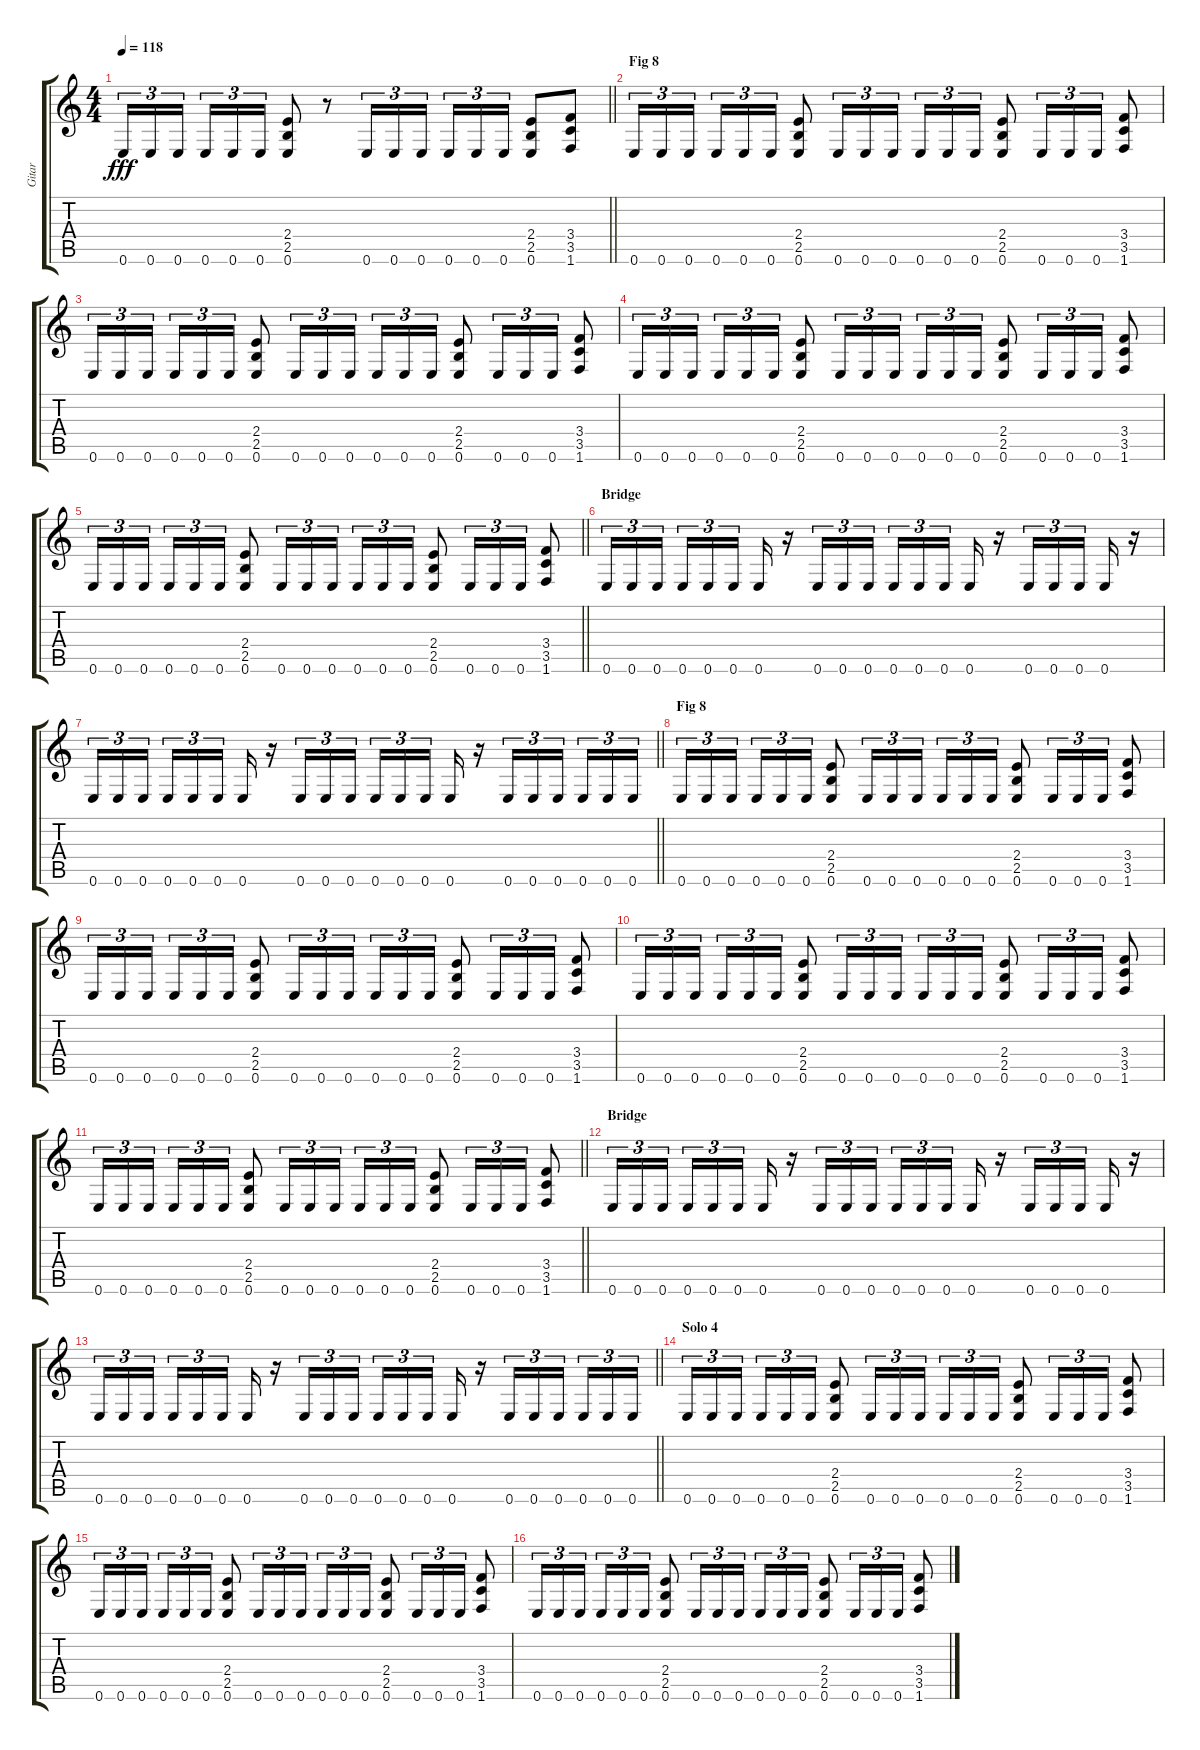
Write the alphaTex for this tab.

\track ("Gitar" "Gitar") {instrument electricguitarclean}
\staff {score tabs}
\tuning (E4 B3 G3 D3 A2 E2) {hide}
\ts (4 4)
\tempo 118
\clef g2
\barLineRight lightlight
\ks c
0.6.16{tu (3 2) dy fff} 0.6.16{tu (3 2)} 0.6.16{tu (3 2) beam splitsecondary} 0.6.16{tu (3 2)} 0.6.16{tu (3 2)} 0.6.16{tu (3 2)} (2.4 2.5 0.6).8 r.8 0.6.16{tu (3 2)} 0.6.16{tu (3 2)} 0.6.16{tu (3 2) beam splitsecondary} 0.6.16{tu (3 2)} 0.6.16{tu (3 2)} 0.6.16{tu (3 2)} (2.4 2.5 0.6).8 (3.4 3.5 1.6).8 |
\section ("" "Fig 8")
0.6.16{tu (3 2)} 0.6.16{tu (3 2)} 0.6.16{tu (3 2) beam splitsecondary} 0.6.16{tu (3 2)} 0.6.16{tu (3 2)} 0.6.16{tu (3 2)} (2.4 2.5 0.6).8 0.6.16{tu (3 2)} 0.6.16{tu (3 2)} 0.6.16{tu (3 2)} 0.6.16{tu (3 2)} 0.6.16{tu (3 2)} 0.6.16{tu (3 2)} (2.4 2.5 0.6).8 0.6.16{tu (3 2)} 0.6.16{tu (3 2)} 0.6.16{tu (3 2)} (3.4 3.5 1.6).8 |
0.6.16{tu (3 2)} 0.6.16{tu (3 2)} 0.6.16{tu (3 2) beam splitsecondary} 0.6.16{tu (3 2)} 0.6.16{tu (3 2)} 0.6.16{tu (3 2)} (2.4 2.5 0.6).8 0.6.16{tu (3 2)} 0.6.16{tu (3 2)} 0.6.16{tu (3 2)} 0.6.16{tu (3 2)} 0.6.16{tu (3 2)} 0.6.16{tu (3 2)} (2.4 2.5 0.6).8 0.6.16{tu (3 2)} 0.6.16{tu (3 2)} 0.6.16{tu (3 2)} (3.4 3.5 1.6).8 |
0.6.16{tu (3 2)} 0.6.16{tu (3 2)} 0.6.16{tu (3 2) beam splitsecondary} 0.6.16{tu (3 2)} 0.6.16{tu (3 2)} 0.6.16{tu (3 2)} (2.4 2.5 0.6).8 0.6.16{tu (3 2)} 0.6.16{tu (3 2)} 0.6.16{tu (3 2)} 0.6.16{tu (3 2)} 0.6.16{tu (3 2)} 0.6.16{tu (3 2)} (2.4 2.5 0.6).8 0.6.16{tu (3 2)} 0.6.16{tu (3 2)} 0.6.16{tu (3 2)} (3.4 3.5 1.6).8 |
\barLineRight lightlight
0.6.16{tu (3 2)} 0.6.16{tu (3 2)} 0.6.16{tu (3 2) beam splitsecondary} 0.6.16{tu (3 2)} 0.6.16{tu (3 2)} 0.6.16{tu (3 2)} (2.4 2.5 0.6).8 0.6.16{tu (3 2)} 0.6.16{tu (3 2)} 0.6.16{tu (3 2)} 0.6.16{tu (3 2)} 0.6.16{tu (3 2)} 0.6.16{tu (3 2)} (2.4 2.5 0.6).8 0.6.16{tu (3 2)} 0.6.16{tu (3 2)} 0.6.16{tu (3 2)} (3.4 3.5 1.6).8 |
\section ("" "Bridge")
0.6.16{tu (3 2)} 0.6.16{tu (3 2)} 0.6.16{tu (3 2) beam splitsecondary} 0.6.16{tu (3 2)} 0.6.16{tu (3 2)} 0.6.16{tu (3 2)} 0.6.16 r.16 0.6.16{tu (3 2)} 0.6.16{tu (3 2)} 0.6.16{tu (3 2)} 0.6.16{tu (3 2)} 0.6.16{tu (3 2)} 0.6.16{tu (3 2) beam splitsecondary} 0.6.16 r.16 0.6.16{tu (3 2)} 0.6.16{tu (3 2)} 0.6.16{tu (3 2) beam splitsecondary} 0.6.16 r.16 |
\barLineRight lightlight
0.6.16{tu (3 2)} 0.6.16{tu (3 2)} 0.6.16{tu (3 2) beam splitsecondary} 0.6.16{tu (3 2)} 0.6.16{tu (3 2)} 0.6.16{tu (3 2)} 0.6.16 r.16 0.6.16{tu (3 2)} 0.6.16{tu (3 2)} 0.6.16{tu (3 2)} 0.6.16{tu (3 2)} 0.6.16{tu (3 2)} 0.6.16{tu (3 2) beam splitsecondary} 0.6.16 r.16 0.6.16{tu (3 2)} 0.6.16{tu (3 2)} 0.6.16{tu (3 2) beam splitsecondary} 0.6.16{tu (3 2)} 0.6.16{tu (3 2)} 0.6.16{tu (3 2)} |
\section ("" "Fig 8")
0.6.16{tu (3 2)} 0.6.16{tu (3 2)} 0.6.16{tu (3 2) beam splitsecondary} 0.6.16{tu (3 2)} 0.6.16{tu (3 2)} 0.6.16{tu (3 2)} (2.4 2.5 0.6).8 0.6.16{tu (3 2)} 0.6.16{tu (3 2)} 0.6.16{tu (3 2)} 0.6.16{tu (3 2)} 0.6.16{tu (3 2)} 0.6.16{tu (3 2)} (2.4 2.5 0.6).8 0.6.16{tu (3 2)} 0.6.16{tu (3 2)} 0.6.16{tu (3 2)} (3.4 3.5 1.6).8 |
0.6.16{tu (3 2)} 0.6.16{tu (3 2)} 0.6.16{tu (3 2) beam splitsecondary} 0.6.16{tu (3 2)} 0.6.16{tu (3 2)} 0.6.16{tu (3 2)} (2.4 2.5 0.6).8 0.6.16{tu (3 2)} 0.6.16{tu (3 2)} 0.6.16{tu (3 2)} 0.6.16{tu (3 2)} 0.6.16{tu (3 2)} 0.6.16{tu (3 2)} (2.4 2.5 0.6).8 0.6.16{tu (3 2)} 0.6.16{tu (3 2)} 0.6.16{tu (3 2)} (3.4 3.5 1.6).8 |
0.6.16{tu (3 2)} 0.6.16{tu (3 2)} 0.6.16{tu (3 2) beam splitsecondary} 0.6.16{tu (3 2)} 0.6.16{tu (3 2)} 0.6.16{tu (3 2)} (2.4 2.5 0.6).8 0.6.16{tu (3 2)} 0.6.16{tu (3 2)} 0.6.16{tu (3 2)} 0.6.16{tu (3 2)} 0.6.16{tu (3 2)} 0.6.16{tu (3 2)} (2.4 2.5 0.6).8 0.6.16{tu (3 2)} 0.6.16{tu (3 2)} 0.6.16{tu (3 2)} (3.4 3.5 1.6).8 |
\barLineRight lightlight
0.6.16{tu (3 2)} 0.6.16{tu (3 2)} 0.6.16{tu (3 2) beam splitsecondary} 0.6.16{tu (3 2)} 0.6.16{tu (3 2)} 0.6.16{tu (3 2)} (2.4 2.5 0.6).8 0.6.16{tu (3 2)} 0.6.16{tu (3 2)} 0.6.16{tu (3 2)} 0.6.16{tu (3 2)} 0.6.16{tu (3 2)} 0.6.16{tu (3 2)} (2.4 2.5 0.6).8 0.6.16{tu (3 2)} 0.6.16{tu (3 2)} 0.6.16{tu (3 2)} (3.4 3.5 1.6).8 |
\section ("" "Bridge")
0.6.16{tu (3 2)} 0.6.16{tu (3 2)} 0.6.16{tu (3 2) beam splitsecondary} 0.6.16{tu (3 2)} 0.6.16{tu (3 2)} 0.6.16{tu (3 2)} 0.6.16 r.16 0.6.16{tu (3 2)} 0.6.16{tu (3 2)} 0.6.16{tu (3 2)} 0.6.16{tu (3 2)} 0.6.16{tu (3 2)} 0.6.16{tu (3 2) beam splitsecondary} 0.6.16 r.16 0.6.16{tu (3 2)} 0.6.16{tu (3 2)} 0.6.16{tu (3 2) beam splitsecondary} 0.6.16 r.16 |
\barLineRight lightlight
0.6.16{tu (3 2)} 0.6.16{tu (3 2)} 0.6.16{tu (3 2) beam splitsecondary} 0.6.16{tu (3 2)} 0.6.16{tu (3 2)} 0.6.16{tu (3 2)} 0.6.16 r.16 0.6.16{tu (3 2)} 0.6.16{tu (3 2)} 0.6.16{tu (3 2)} 0.6.16{tu (3 2)} 0.6.16{tu (3 2)} 0.6.16{tu (3 2) beam splitsecondary} 0.6.16 r.16 0.6.16{tu (3 2)} 0.6.16{tu (3 2)} 0.6.16{tu (3 2) beam splitsecondary} 0.6.16{tu (3 2)} 0.6.16{tu (3 2)} 0.6.16{tu (3 2)} |
\section ("" "Solo 4")
0.6.16{tu (3 2)} 0.6.16{tu (3 2)} 0.6.16{tu (3 2) beam splitsecondary} 0.6.16{tu (3 2)} 0.6.16{tu (3 2)} 0.6.16{tu (3 2)} (2.4 2.5 0.6).8 0.6.16{tu (3 2)} 0.6.16{tu (3 2)} 0.6.16{tu (3 2)} 0.6.16{tu (3 2)} 0.6.16{tu (3 2)} 0.6.16{tu (3 2)} (2.4 2.5 0.6).8 0.6.16{tu (3 2)} 0.6.16{tu (3 2)} 0.6.16{tu (3 2)} (3.4 3.5 1.6).8 |
0.6.16{tu (3 2)} 0.6.16{tu (3 2)} 0.6.16{tu (3 2) beam splitsecondary} 0.6.16{tu (3 2)} 0.6.16{tu (3 2)} 0.6.16{tu (3 2)} (2.4 2.5 0.6).8 0.6.16{tu (3 2)} 0.6.16{tu (3 2)} 0.6.16{tu (3 2)} 0.6.16{tu (3 2)} 0.6.16{tu (3 2)} 0.6.16{tu (3 2)} (2.4 2.5 0.6).8 0.6.16{tu (3 2)} 0.6.16{tu (3 2)} 0.6.16{tu (3 2)} (3.4 3.5 1.6).8 |
0.6.16{tu (3 2)} 0.6.16{tu (3 2)} 0.6.16{tu (3 2) beam splitsecondary} 0.6.16{tu (3 2)} 0.6.16{tu (3 2)} 0.6.16{tu (3 2)} (2.4 2.5 0.6).8 0.6.16{tu (3 2)} 0.6.16{tu (3 2)} 0.6.16{tu (3 2)} 0.6.16{tu (3 2)} 0.6.16{tu (3 2)} 0.6.16{tu (3 2)} (2.4 2.5 0.6).8 0.6.16{tu (3 2)} 0.6.16{tu (3 2)} 0.6.16{tu (3 2)} (3.4 3.5 1.6).8
